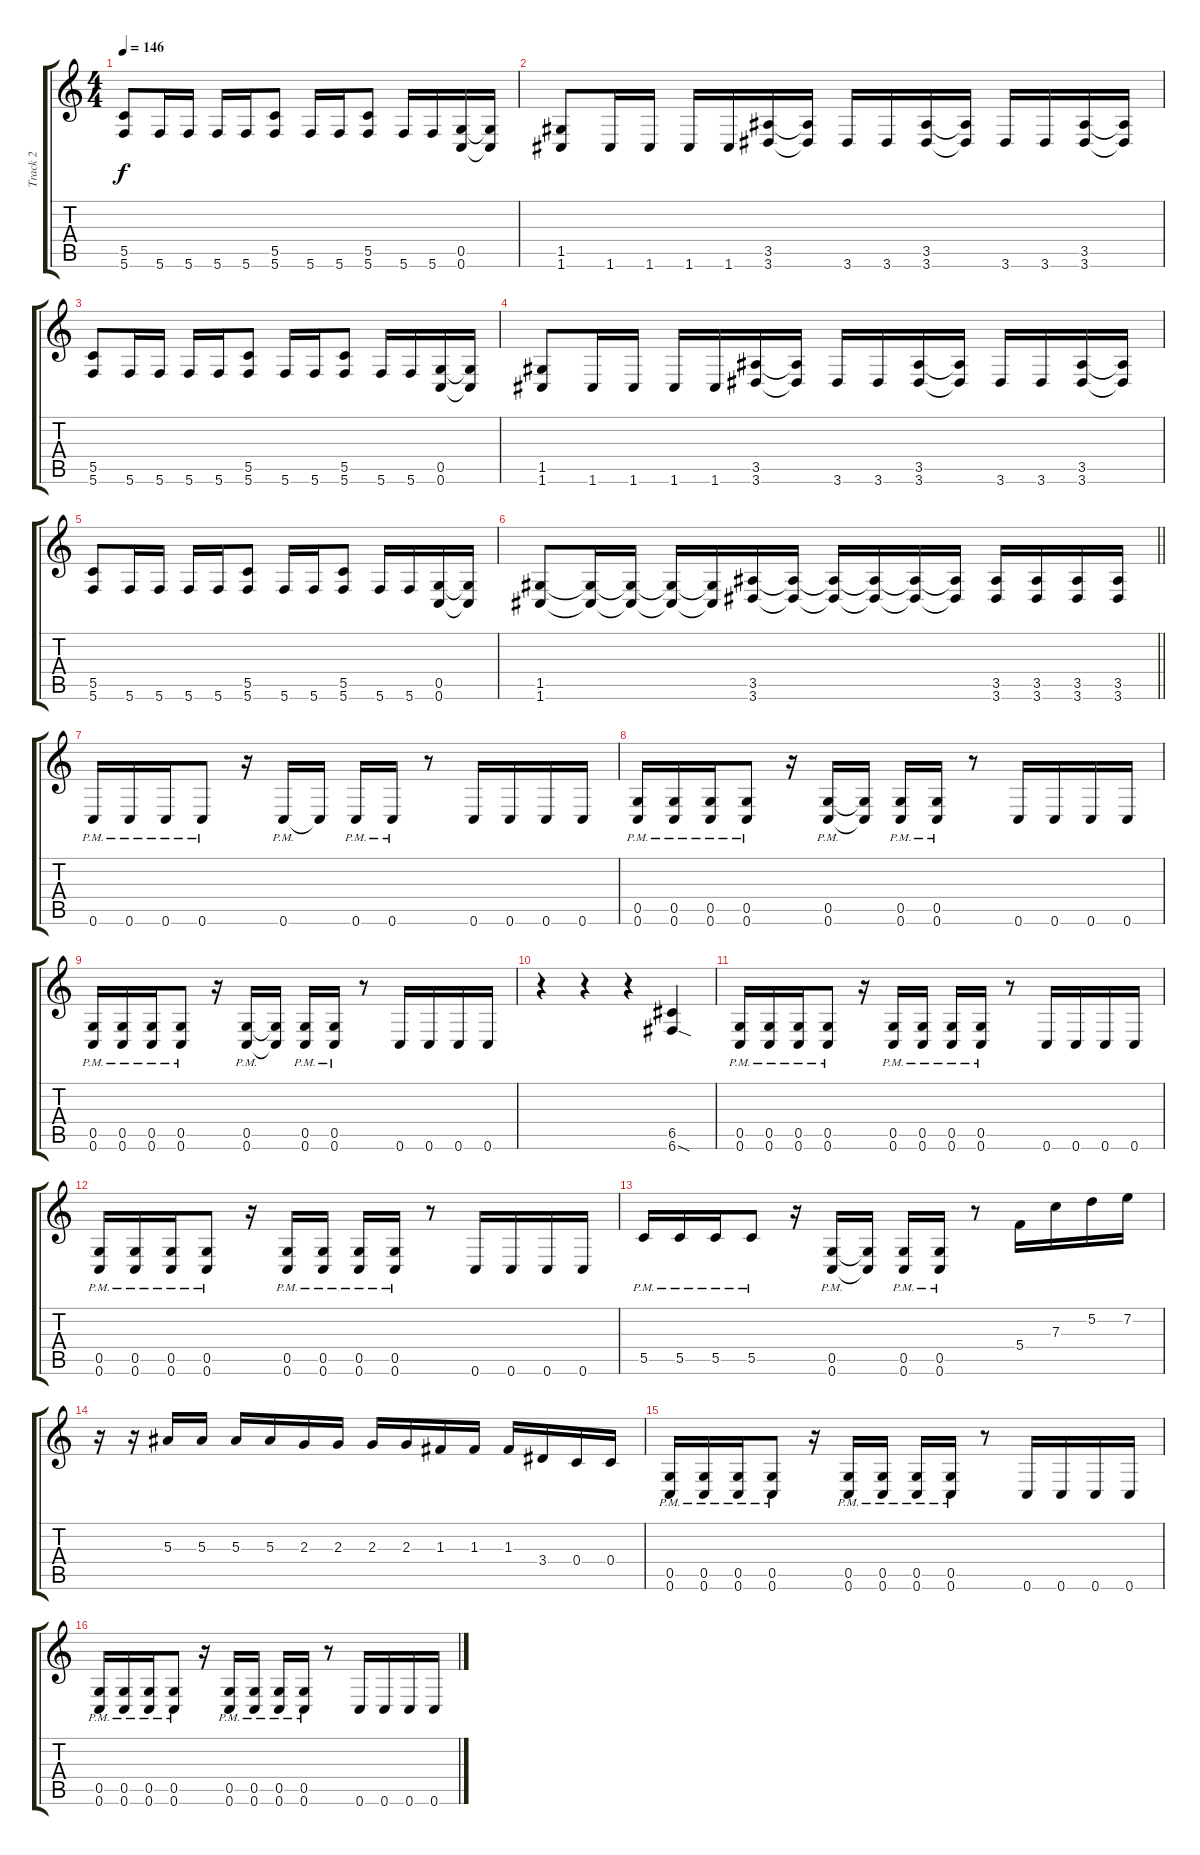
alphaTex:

\track ("Track 2" "Track 2") {instrument distortionguitar bank 255}
\staff {score tabs}
\tuning (D4 A3 F3 C3 G2 C2) {hide}
\ts (4 4)
\tempo 146
\clef g2
\ks c
(5.5 5.6).8{dy f} 5.6.16 5.6.16 5.6.16 5.6.16 (5.5 5.6).8 5.6.16 5.6.16 (5.5 5.6).8 5.6.16 5.6.16 (0.5 0.6).16 (0.5{t} 0.6{t}).16 |
(1.5 1.6).8 1.6.16 1.6.16 1.6.16 1.6.16 (3.5 3.6).16 (3.5{t} 3.6{t}).16 3.6.16 3.6.16 (3.5 3.6).16 (3.5{t} 3.6{t}).16 3.6.16 3.6.16 (3.5 3.6).16 (3.5{t} 3.6{t}).16 |
(5.5 5.6).8 5.6.16 5.6.16 5.6.16 5.6.16 (5.5 5.6).8 5.6.16 5.6.16 (5.5 5.6).8 5.6.16 5.6.16 (0.5 0.6).16 (0.5{t} 0.6{t}).16 |
(1.5 1.6).8 1.6.16 1.6.16 1.6.16 1.6.16 (3.5 3.6).16 (3.5{t} 3.6{t}).16 3.6.16 3.6.16 (3.5 3.6).16 (3.5{t} 3.6{t}).16 3.6.16 3.6.16 (3.5 3.6).16 (3.5{t} 3.6{t}).16 |
(5.5 5.6).8 5.6.16 5.6.16 5.6.16 5.6.16 (5.5 5.6).8 5.6.16 5.6.16 (5.5 5.6).8 5.6.16 5.6.16 (0.5 0.6).16 (0.5{t} 0.6{t}).16 |
\barLineRight lightlight
(1.5 1.6).8 (1.5{t} 1.6{t}).16 (1.5{t} 1.6{t}).16 (1.5{t} 1.6{t}).16 (1.5{t} 1.6{t}).16 (3.5 3.6).16 (3.5{t} 3.6{t}).16 (3.5{t} 3.6{t}).16 (3.5{t} 3.6{t}).16 (3.5{t} 3.6{t}).16 (3.5{t} 3.6{t}).16 (3.5 3.6).16 (3.5 3.6).16 (3.5 3.6).16 (3.5 3.6).16 |
0.6{pm}.16{volume 10} 0.6{pm}.16 0.6{pm}.16 0.6{pm}.8 r.16 0.6{pm}.16 0.6{t}.16 0.6{pm}.16 0.6{pm}.16 r.8 0.6.16 0.6.16 0.6.16 0.6.16 |
(0.5{pm} 0.6{pm}).16 (0.5{pm} 0.6{pm}).16 (0.5{pm} 0.6{pm}).16 (0.5{pm} 0.6{pm}).8 r.16 (0.5{pm} 0.6{pm}).16 (0.5{t} 0.6{t}).16 (0.5{pm} 0.6{pm}).16 (0.5{pm} 0.6{pm}).16 r.8 0.6.16 0.6.16 0.6.16 0.6.16 |
(0.5{pm} 0.6{pm}).16 (0.5{pm} 0.6{pm}).16 (0.5{pm} 0.6{pm}).16 (0.5{pm} 0.6{pm}).8 r.16 (0.5{pm} 0.6{pm}).16 (0.5{t} 0.6{t}).16 (0.5{pm} 0.6{pm}).16 (0.5{pm} 0.6{pm}).16 r.8 0.6.16 0.6.16 0.6.16 0.6.16 |
r.4 r.4 r.4 (6.5 6.6{sod}).4 |
(0.5{pm} 0.6{pm}).16{volume 10} (0.5{pm} 0.6{pm}).16 (0.5{pm} 0.6{pm}).16 (0.5{pm} 0.6{pm}).8 r.16 (0.5{pm} 0.6{pm}).16 (0.5{pm} 0.6{pm}).16 (0.5{pm} 0.6{pm}).16 (0.5{pm} 0.6{pm}).16 r.8 0.6.16 0.6.16 0.6.16 0.6.16 |
(0.5{pm} 0.6{pm}).16 (0.5{pm} 0.6{pm}).16 (0.5{pm} 0.6{pm}).16 (0.5{pm} 0.6{pm}).8 r.16 (0.5{pm} 0.6{pm}).16 (0.5{pm} 0.6{pm}).16 (0.5{pm} 0.6{pm}).16 (0.5{pm} 0.6{pm}).16 r.8 0.6.16 0.6.16 0.6.16 0.6.16 |
5.5{pm}.16{volume 10} 5.5{pm}.16 5.5{pm}.16 5.5{pm}.8 r.16 (0.5{pm} 0.6{pm}).16 (0.5{t} 0.6{t}).16 (0.5{pm} 0.6{pm}).16 (0.5{pm} 0.6{pm}).16 r.8 5.4.16 7.3.16 5.2.16 7.2.16 |
r.16 r.16 5.3.16 5.3.16 5.3.16 5.3.16 2.3.16 2.3.16 2.3.16 2.3.16 1.3.16 1.3.16 1.3.16 3.4.16 0.4.16 0.4.16 |
(0.5{pm} 0.6{pm}).16{volume 10} (0.5{pm} 0.6{pm}).16 (0.5{pm} 0.6{pm}).16 (0.5{pm} 0.6{pm}).8 r.16 (0.5{pm} 0.6{pm}).16 (0.5{pm} 0.6{pm}).16 (0.5{pm} 0.6{pm}).16 (0.5{pm} 0.6{pm}).16 r.8 0.6.16 0.6.16 0.6.16 0.6.16 |
(0.5{pm} 0.6{pm}).16 (0.5{pm} 0.6{pm}).16 (0.5{pm} 0.6{pm}).16 (0.5{pm} 0.6{pm}).8 r.16 (0.5{pm} 0.6{pm}).16 (0.5{pm} 0.6{pm}).16 (0.5{pm} 0.6{pm}).16 (0.5{pm} 0.6{pm}).16 r.8 0.6.16 0.6.16 0.6.16 0.6.16
